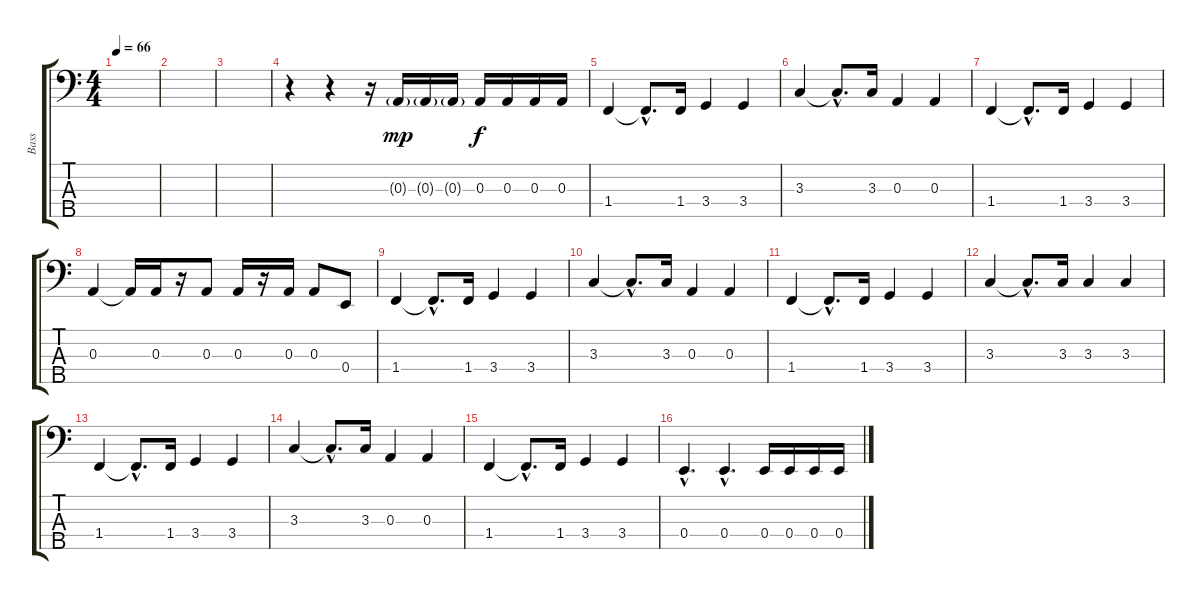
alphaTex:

\track ("Bass" "Bass") {instrument electricbassfinger}
\staff {score tabs}
\tuning (G2 D2 A1 E1 B0) {hide}
\ts (4 4)
\tempo 66
\clef f4
\ks c
|
|
|
r.4 r.4 r.16 0.3{g}.16{dy mp} 0.3{g}.16 0.3{g}.16 0.3.16{dy f} 0.3.16 0.3.16 0.3.16 |
1.4.4 1.4{hac t}.8{d} 1.4.16 3.4.4 3.4.4 |
3.3.4 3.3{hac t}.8{d} 3.3.16 0.3.4 0.3.4 |
1.4.4 1.4{hac t}.8{d} 1.4.16 3.4.4 3.4.4 |
0.3.4 0.3{t}.16 0.3.16 r.16 0.3.8 0.3.16 r.16 0.3.16 0.3.8 0.4.8 |
1.4.4 1.4{hac t}.8{d} 1.4.16 3.4.4 3.4.4 |
3.3.4 3.3{hac t}.8{d} 3.3.16 0.3.4 0.3.4 |
1.4.4 1.4{hac t}.8{d} 1.4.16 3.4.4 3.4.4 |
3.3.4 3.3{hac t}.8{d} 3.3.16 3.3.4 3.3.4 |
1.4.4 1.4{hac t}.8{d} 1.4.16 3.4.4 3.4.4 |
3.3.4 3.3{hac t}.8{d} 3.3.16 0.3.4 0.3.4 |
1.4.4 1.4{hac t}.8{d} 1.4.16 3.4.4 3.4.4 |
0.4{hac}.4{d} 0.4{hac}.4{d} 0.4.16 0.4.16 0.4.16 0.4.16
